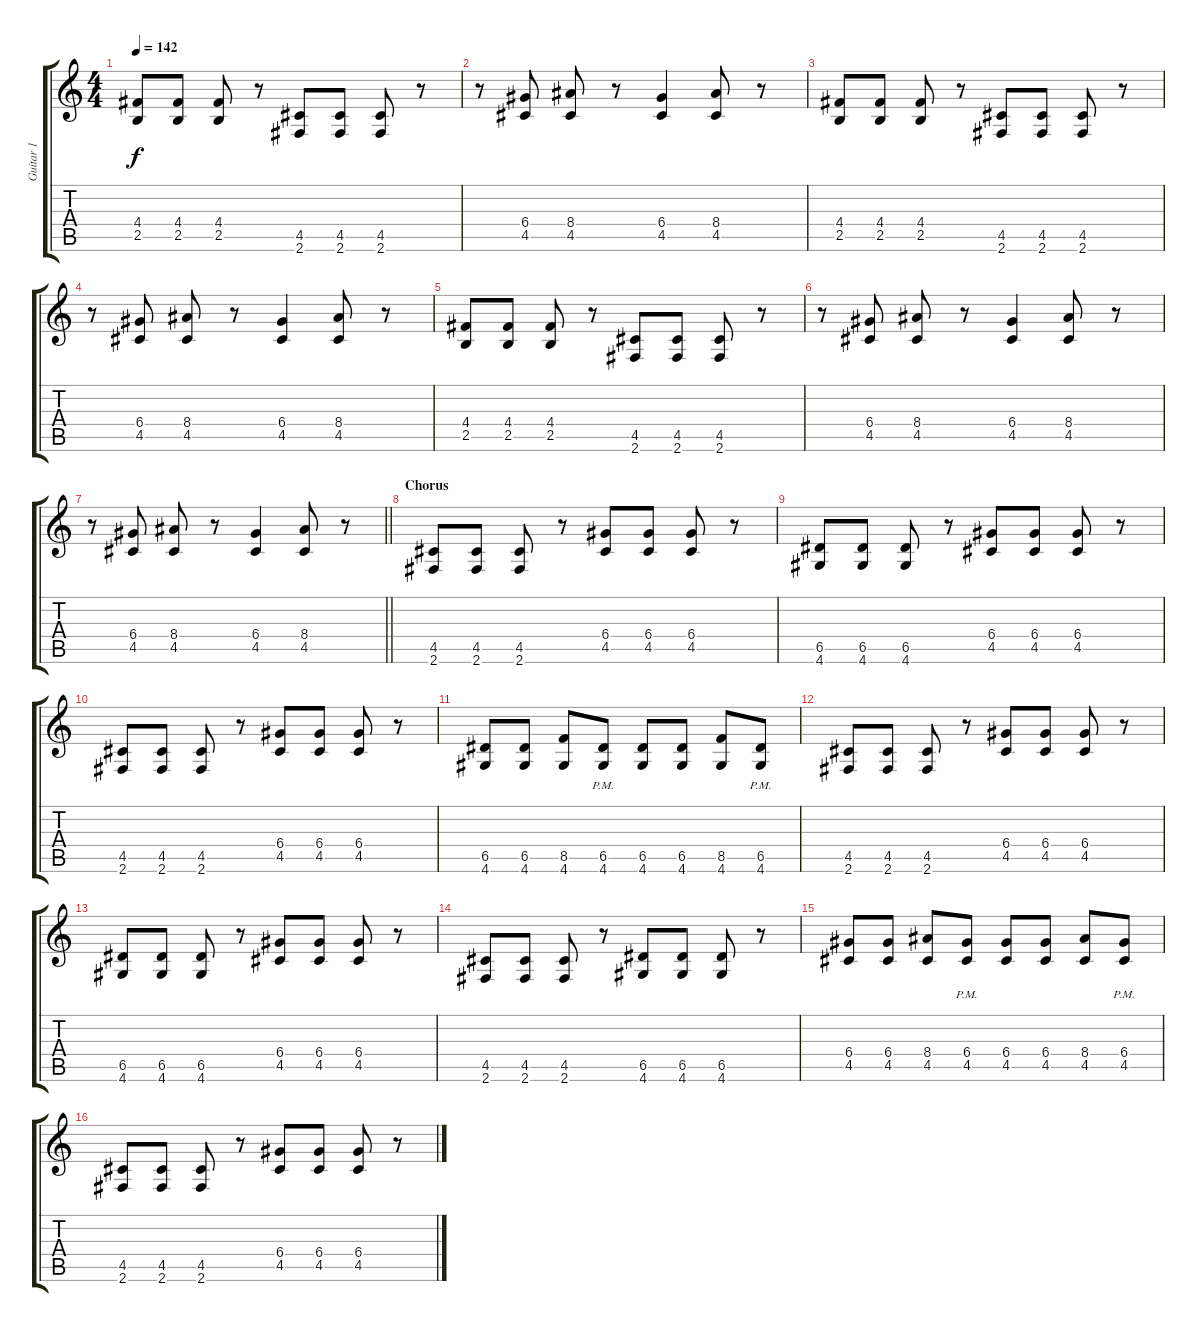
\track ("Guitar 1" "Guitar 1") {instrument overdrivenguitar}
\staff {score tabs}
\tuning (E4 B3 G3 D3 A2 E2) {hide}
\ts (4 4)
\tempo 142
\clef g2
\ks c
(4.4 2.5).8{dy f} (4.4 2.5).8 (4.4 2.5).8 r.8 (4.5 2.6).8 (4.5 2.6).8 (4.5 2.6).8 r.8 |
r.8 (6.4 4.5).8 (8.4 4.5).8 r.8 (6.4 4.5).4 (8.4 4.5).8 r.8 |
(4.4 2.5).8 (4.4 2.5).8 (4.4 2.5).8 r.8 (4.5 2.6).8 (4.5 2.6).8 (4.5 2.6).8 r.8 |
r.8 (6.4 4.5).8 (8.4 4.5).8 r.8 (6.4 4.5).4 (8.4 4.5).8 r.8 |
(4.4 2.5).8 (4.4 2.5).8 (4.4 2.5).8 r.8 (4.5 2.6).8 (4.5 2.6).8 (4.5 2.6).8 r.8 |
r.8 (6.4 4.5).8 (8.4 4.5).8 r.8 (6.4 4.5).4 (8.4 4.5).8 r.8 |
\barLineRight lightlight
r.8 (6.4 4.5).8 (8.4 4.5).8 r.8 (6.4 4.5).4 (8.4 4.5).8 r.8 |
\section ("" "Chorus")
(4.5 2.6).8 (4.5 2.6).8 (4.5 2.6).8 r.8 (6.4 4.5).8 (6.4 4.5).8 (6.4 4.5).8 r.8 |
(6.5 4.6).8 (6.5 4.6).8 (6.5 4.6).8 r.8 (6.4 4.5).8 (6.4 4.5).8 (6.4 4.5).8 r.8 |
(4.5 2.6).8 (4.5 2.6).8 (4.5 2.6).8 r.8 (6.4 4.5).8 (6.4 4.5).8 (6.4 4.5).8 r.8 |
(6.5 4.6).8 (6.5 4.6).8 (8.5 4.6).8 (6.5{pm} 4.6{pm}).8 (6.5 4.6).8 (6.5 4.6).8 (8.5 4.6).8 (6.5{pm} 4.6{pm}).8 |
(4.5 2.6).8 (4.5 2.6).8 (4.5 2.6).8 r.8 (6.4 4.5).8 (6.4 4.5).8 (6.4 4.5).8 r.8 |
(6.5 4.6).8 (6.5 4.6).8 (6.5 4.6).8 r.8 (6.4 4.5).8 (6.4 4.5).8 (6.4 4.5).8 r.8 |
(4.5 2.6).8 (4.5 2.6).8 (4.5 2.6).8 r.8 (6.5 4.6).8 (6.5 4.6).8 (6.5 4.6).8 r.8 |
(6.4 4.5).8 (6.4 4.5).8 (8.4 4.5).8 (6.4{pm} 4.5{pm}).8 (6.4 4.5).8 (6.4 4.5).8 (8.4 4.5).8 (6.4{pm} 4.5{pm}).8 |
(4.5 2.6).8 (4.5 2.6).8 (4.5 2.6).8 r.8 (6.4 4.5).8 (6.4 4.5).8 (6.4 4.5).8 r.8
